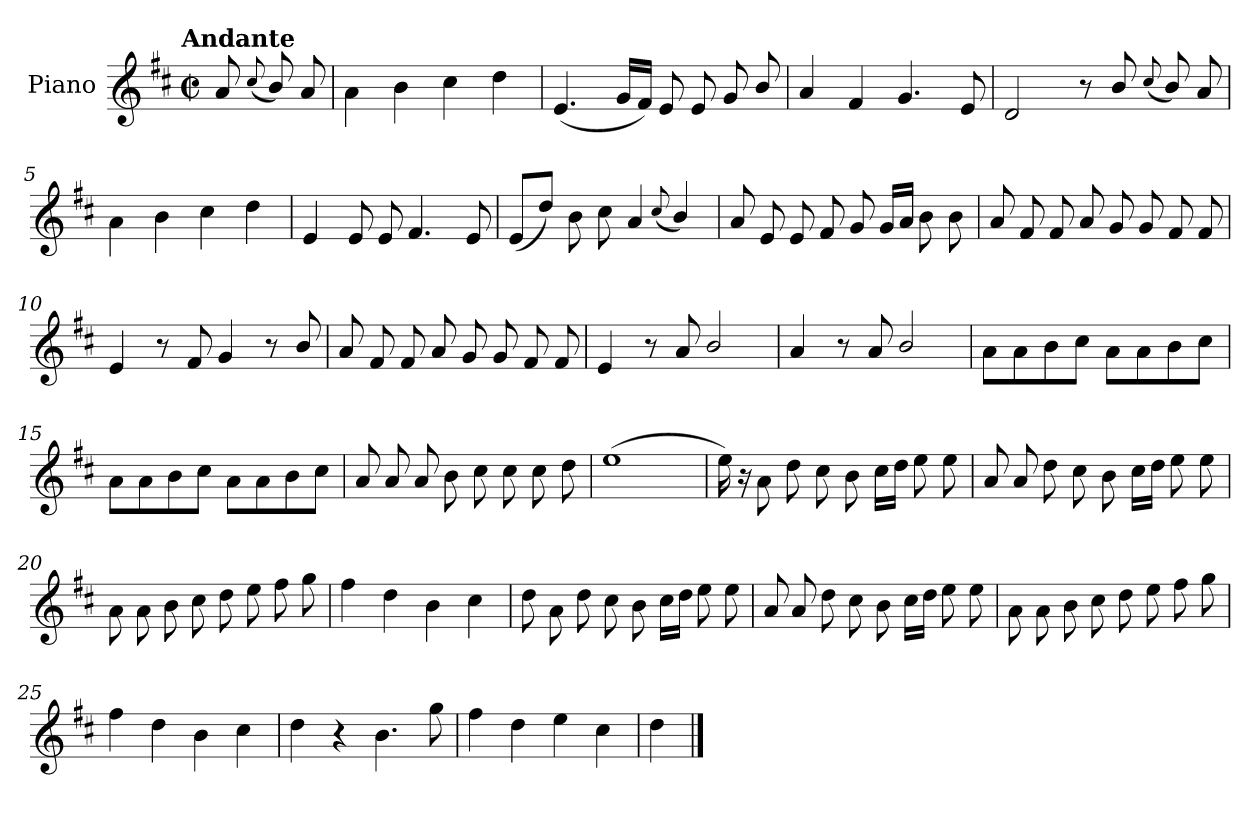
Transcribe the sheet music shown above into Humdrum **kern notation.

**kern
*part1
*staff1
*I"Piano
*I'Pno.
*clefG2
*k[f#c#]
!!LO:TX:omd:t=Andante
*M2/2
*met(c|)
*MM92
=
8a/
(<8qqcc#/
8b/)
8a/
=1
4a\
4b\
4cc#\
4dd\
=2
(<4.e/
16g/LL
16f#/JJ)
8e/
8e/
8g/
8b/
=3
4a/
4f#/
4.g/
8e/
!!LO:LB:g=z
=4
2d/
8r
8b/
(<8qqcc#/
8b/)
8a/
=5
4a\
4b\
4cc#\
4dd\
=6
4e/
8e/
8e/
4.f#/
8e/
=7
(<8e/L
8dd/J)
8b\
8cc#\
4a/
(<8qqcc#/
4b/)
!!LO:LB:g=z
=8
8a/
8e/
8e/
8f#/
8g/
16g/LL
16a/JJ
8b\
8b\
=9
8a/
8f#/
8f#/
8a/
8g/
8g/
8f#/
8f#/
=10
4e/
8r
8f#/
4g/
8r
8b/
!!LO:LB:g=z
=11
8a/
8f#/
8f#/
8a/
8g/
8g/
8f#/
8f#/
!!LO:LB:g=z
=12
4e/
8r
8a/
2b/
=13
4a/
8r
8a/
2b/
=14
8a\L
8a\
8b\
8cc#\J
8a\L
8a\
8b\
8cc#\J
=15
8a\L
8a\
8b\
8cc#\J
8a\L
8a\
8b\
8cc#\J
!!LO:LB:g=z
=16
8a/
8a/
8a/
8b\
8cc#\
8cc#\
8cc#\
8dd\
=17
(>1ee
=18
16ee\)
16r
8a\
8dd\
8cc#\
8b\
16cc#\LL
16dd\JJ
8ee\
8ee\
=19
8a/
8a/
8dd\
8cc#\
8b\
16cc#\LL
16dd\JJ
8ee\
8ee\
!!LO:LB:g=z
=20
8a\
8a\
8b\
8cc#\
8dd\
8ee\
8ff#\
8gg\
=21
4ff#\
4dd\
4b\
4cc#\
=22
8dd\
8a\
8dd\
8cc#\
8b\
16cc#\LL
16dd\JJ
8ee\
8ee\
=23
8a/
8a/
8dd\
8cc#\
8b\
16cc#\LL
16dd\JJ
8ee\
8ee\
!!LO:LB:g=z
=24
8a\
8a\
8b\
8cc#\
8dd\
8ee\
8ff#\
8gg\
=25
4ff#\
4dd\
4b\
4cc#\
=26
4dd\
4r
4.b\
8gg\
=27
4ff#\
4dd\
4ee\
4cc#\
=28
4dd\
==
*-
